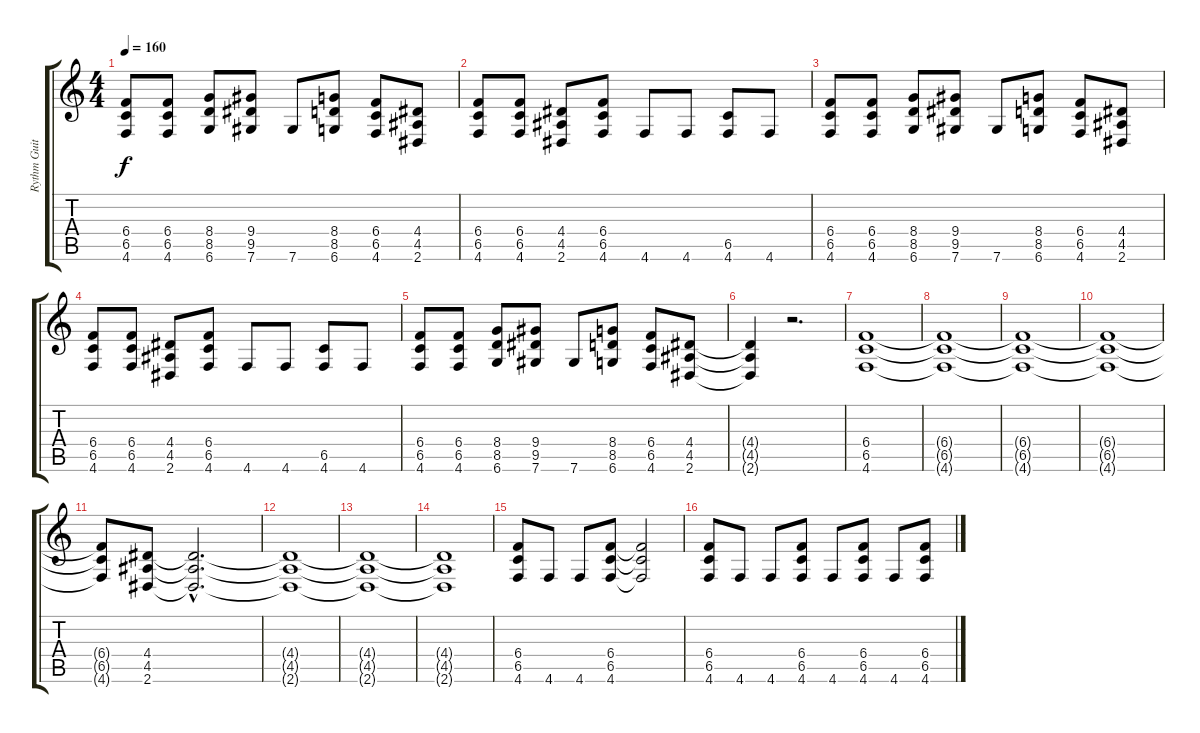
\track ("Rythm Guitar" "Rythm Guit") {instrument distortionguitar}
\staff {score tabs}
\tuning (Db4 Ab3 E3 B2 Gb2 Db2) {hide}
\ts (4 4)
\tempo 160
\clef g2
\ks c
(6.4 6.5 4.6).8{dy f} (6.4 6.5 4.6).8 (8.4 8.5 6.6).8 (9.4 9.5 7.6).8 7.6.8 (8.4 8.5 6.6).8 (6.4 6.5 4.6).8 (4.4 4.5 2.6).8 |
(6.4 6.5 4.6).8 (6.4 6.5 4.6).8 (4.4 4.5 2.6).8 (6.4 6.5 4.6).8 4.6.8 4.6.8 (6.5 4.6).8 4.6.8 |
(6.4 6.5 4.6).8 (6.4 6.5 4.6).8 (8.4 8.5 6.6).8 (9.4 9.5 7.6).8 7.6.8 (8.4 8.5 6.6).8 (6.4 6.5 4.6).8 (4.4 4.5 2.6).8 |
(6.4 6.5 4.6).8 (6.4 6.5 4.6).8 (4.4 4.5 2.6).8 (6.4 6.5 4.6).8 4.6.8 4.6.8 (6.5 4.6).8 4.6.8 |
(6.4 6.5 4.6).8 (6.4 6.5 4.6).8 (8.4 8.5 6.6).8 (9.4 9.5 7.6).8 7.6.8 (8.4 8.5 6.6).8 (6.4 6.5 4.6).8 (4.4 4.5 2.6).8 |
(4.4{t} 4.5{t} 2.6{t}).4 r.2{d} |
(6.4 6.5 4.6).1 |
(6.4{t} 6.5{t} 4.6{t}).1 |
(6.4{t} 6.5{t} 4.6{t}).1 |
(6.4{t} 6.5{t} 4.6{t}).1 |
(6.4{t} 6.5{t} 4.6{t}).8 (4.4 4.5 2.6).8 (4.4{hac t} 4.5{hac t} 2.6{hac t}).2{d} |
(4.4{t} 4.5{t} 2.6{t}).1 |
(4.4{t} 4.5{t} 2.6{t}).1 |
(4.4{t} 4.5{t} 2.6{t}).1 |
(6.4 6.5 4.6).8 4.6.8 4.6.8 (6.4 6.5 4.6).8 (6.4{t} 6.5{t} 4.6{t}).2 |
(6.4 6.5 4.6).8 4.6.8 4.6.8 (6.4 6.5 4.6).8 4.6.8 (6.4 6.5 4.6).8 4.6.8 (6.4 6.5 4.6).8
